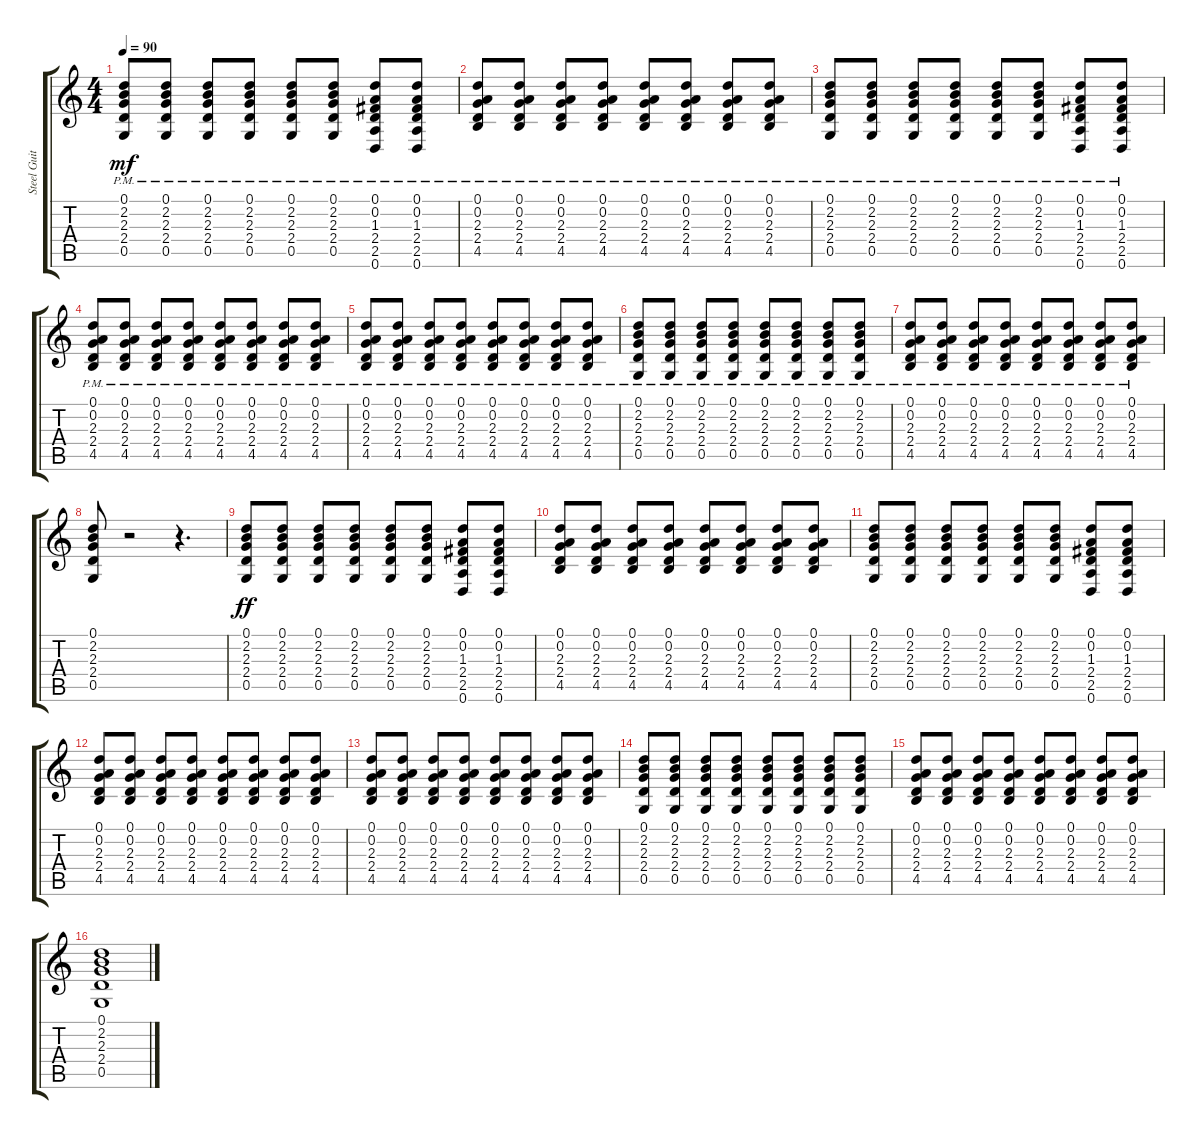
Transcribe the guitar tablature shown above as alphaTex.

\track ("Steel Guitar" "Steel Guit") {instrument acousticguitarsteel}
\staff {score tabs}
\tuning (D4 A3 F3 C3 G2 D2) {hide}
\ts (4 4)
\tempo 90
\clef g2
\ks c
(0.1{pm} 2.2{pm} 2.3{pm} 2.4{pm} 0.5{pm}).8{dy mf} (0.1{pm} 2.2{pm} 2.3{pm} 2.4{pm} 0.5{pm}).8 (0.1{pm} 2.2{pm} 2.3{pm} 2.4{pm} 0.5{pm}).8 (0.1{pm} 2.2{pm} 2.3{pm} 2.4{pm} 0.5{pm}).8 (0.1{pm} 2.2{pm} 2.3{pm} 2.4{pm} 0.5{pm}).8 (0.1{pm} 2.2{pm} 2.3{pm} 2.4{pm} 0.5{pm}).8 (0.1{pm} 0.2{pm} 1.3{pm} 2.4{pm} 2.5{pm} 0.6).8 (0.1{pm} 0.2{pm} 1.3{pm} 2.4{pm} 2.5{pm} 0.6).8 |
(0.1{pm} 0.2{pm} 2.3{pm} 2.4{pm} 4.5{pm}).8 (0.1{pm} 0.2{pm} 2.3{pm} 2.4{pm} 4.5{pm}).8 (0.1{pm} 0.2{pm} 2.3{pm} 2.4{pm} 4.5{pm}).8 (0.1{pm} 0.2{pm} 2.3{pm} 2.4{pm} 4.5{pm}).8 (0.1{pm} 0.2{pm} 2.3{pm} 2.4{pm} 4.5{pm}).8 (0.1{pm} 0.2{pm} 2.3{pm} 2.4{pm} 4.5{pm}).8 (0.1{pm} 0.2{pm} 2.3{pm} 2.4{pm} 4.5{pm}).8 (0.1{pm} 0.2{pm} 2.3{pm} 2.4{pm} 4.5{pm}).8 |
(0.1{pm} 2.2{pm} 2.3{pm} 2.4{pm} 0.5{pm}).8 (0.1{pm} 2.2{pm} 2.3{pm} 2.4{pm} 0.5{pm}).8 (0.1{pm} 2.2{pm} 2.3{pm} 2.4{pm} 0.5{pm}).8 (0.1{pm} 2.2{pm} 2.3{pm} 2.4{pm} 0.5{pm}).8 (0.1{pm} 2.2{pm} 2.3{pm} 2.4{pm} 0.5{pm}).8 (0.1{pm} 2.2{pm} 2.3{pm} 2.4{pm} 0.5{pm}).8 (0.1{pm} 0.2{pm} 1.3{pm} 2.4{pm} 2.5{pm} 0.6).8 (0.1{pm} 0.2{pm} 1.3{pm} 2.4{pm} 2.5{pm} 0.6).8 |
(0.1{pm} 0.2{pm} 2.3{pm} 2.4{pm} 4.5{pm}).8 (0.1{pm} 0.2{pm} 2.3{pm} 2.4{pm} 4.5{pm}).8 (0.1{pm} 0.2{pm} 2.3{pm} 2.4{pm} 4.5{pm}).8 (0.1{pm} 0.2{pm} 2.3{pm} 2.4{pm} 4.5{pm}).8 (0.1{pm} 0.2{pm} 2.3{pm} 2.4{pm} 4.5{pm}).8 (0.1{pm} 0.2{pm} 2.3{pm} 2.4{pm} 4.5{pm}).8 (0.1{pm} 0.2{pm} 2.3{pm} 2.4{pm} 4.5{pm}).8 (0.1{pm} 0.2{pm} 2.3{pm} 2.4{pm} 4.5{pm}).8 |
(0.1{pm} 0.2{pm} 2.3{pm} 2.4{pm} 4.5{pm}).8 (0.1{pm} 0.2{pm} 2.3{pm} 2.4{pm} 4.5{pm}).8 (0.1{pm} 0.2{pm} 2.3{pm} 2.4{pm} 4.5{pm}).8 (0.1{pm} 0.2{pm} 2.3{pm} 2.4{pm} 4.5{pm}).8 (0.1{pm} 0.2{pm} 2.3{pm} 2.4{pm} 4.5{pm}).8 (0.1{pm} 0.2{pm} 2.3{pm} 2.4{pm} 4.5{pm}).8 (0.1{pm} 0.2{pm} 2.3{pm} 2.4{pm} 4.5{pm}).8 (0.1{pm} 0.2{pm} 2.3{pm} 2.4{pm} 4.5{pm}).8 |
(0.1{pm} 2.2{pm} 2.3{pm} 2.4{pm} 0.5{pm}).8 (0.1{pm} 2.2{pm} 2.3{pm} 2.4{pm} 0.5{pm}).8 (0.1{pm} 2.2{pm} 2.3{pm} 2.4{pm} 0.5{pm}).8 (0.1{pm} 2.2{pm} 2.3{pm} 2.4{pm} 0.5{pm}).8 (0.1{pm} 2.2{pm} 2.3{pm} 2.4{pm} 0.5{pm}).8 (0.1{pm} 2.2{pm} 2.3{pm} 2.4{pm} 0.5{pm}).8 (0.1{pm} 2.2{pm} 2.3{pm} 2.4{pm} 0.5{pm}).8 (0.1{pm} 2.2{pm} 2.3{pm} 2.4{pm} 0.5{pm}).8 |
(0.1{pm} 0.2{pm} 2.3{pm} 2.4{pm} 4.5{pm}).8 (0.1{pm} 0.2{pm} 2.3{pm} 2.4{pm} 4.5{pm}).8 (0.1{pm} 0.2{pm} 2.3{pm} 2.4{pm} 4.5{pm}).8 (0.1{pm} 0.2{pm} 2.3{pm} 2.4{pm} 4.5{pm}).8 (0.1{pm} 0.2{pm} 2.3{pm} 2.4{pm} 4.5{pm}).8 (0.1{pm} 0.2{pm} 2.3{pm} 2.4{pm} 4.5{pm}).8 (0.1{pm} 0.2{pm} 2.3{pm} 2.4{pm} 4.5{pm}).8 (0.1{pm} 0.2{pm} 2.3{pm} 2.4{pm} 4.5{pm}).8 |
(0.1 2.2 2.3 2.4 0.5).8 r.2 r.4{d} |
(0.1 2.2 2.3 2.4 0.5).8{dy ff} (0.1 2.2 2.3 2.4 0.5).8 (0.1 2.2 2.3 2.4 0.5).8 (0.1 2.2 2.3 2.4 0.5).8 (0.1 2.2 2.3 2.4 0.5).8 (0.1 2.2 2.3 2.4 0.5).8 (0.1 0.2 1.3 2.4 2.5 0.6).8 (0.1 0.2 1.3 2.4 2.5 0.6).8 |
(0.1 0.2 2.3 2.4 4.5).8 (0.1 0.2 2.3 2.4 4.5).8 (0.1 0.2 2.3 2.4 4.5).8 (0.1 0.2 2.3 2.4 4.5).8 (0.1 0.2 2.3 2.4 4.5).8 (0.1 0.2 2.3 2.4 4.5).8 (0.1 0.2 2.3 2.4 4.5).8 (0.1 0.2 2.3 2.4 4.5).8 |
(0.1 2.2 2.3 2.4 0.5).8 (0.1 2.2 2.3 2.4 0.5).8 (0.1 2.2 2.3 2.4 0.5).8 (0.1 2.2 2.3 2.4 0.5).8 (0.1 2.2 2.3 2.4 0.5).8 (0.1 2.2 2.3 2.4 0.5).8 (0.1 0.2 1.3 2.4 2.5 0.6).8 (0.1 0.2 1.3 2.4 2.5 0.6).8 |
(0.1 0.2 2.3 2.4 4.5).8 (0.1 0.2 2.3 2.4 4.5).8 (0.1 0.2 2.3 2.4 4.5).8 (0.1 0.2 2.3 2.4 4.5).8 (0.1 0.2 2.3 2.4 4.5).8 (0.1 0.2 2.3 2.4 4.5).8 (0.1 0.2 2.3 2.4 4.5).8 (0.1 0.2 2.3 2.4 4.5).8 |
(0.1 0.2 2.3 2.4 4.5).8 (0.1 0.2 2.3 2.4 4.5).8 (0.1 0.2 2.3 2.4 4.5).8 (0.1 0.2 2.3 2.4 4.5).8 (0.1 0.2 2.3 2.4 4.5).8 (0.1 0.2 2.3 2.4 4.5).8 (0.1 0.2 2.3 2.4 4.5).8 (0.1 0.2 2.3 2.4 4.5).8 |
(0.1 2.2 2.3 2.4 0.5).8 (0.1 2.2 2.3 2.4 0.5).8 (0.1 2.2 2.3 2.4 0.5).8 (0.1 2.2 2.3 2.4 0.5).8 (0.1 2.2 2.3 2.4 0.5).8 (0.1 2.2 2.3 2.4 0.5).8 (0.1 2.2 2.3 2.4 0.5).8 (0.1 2.2 2.3 2.4 0.5).8 |
(0.1 0.2 2.3 2.4 4.5).8 (0.1 0.2 2.3 2.4 4.5).8 (0.1 0.2 2.3 2.4 4.5).8 (0.1 0.2 2.3 2.4 4.5).8 (0.1 0.2 2.3 2.4 4.5).8 (0.1 0.2 2.3 2.4 4.5).8 (0.1 0.2 2.3 2.4 4.5).8 (0.1 0.2 2.3 2.4 4.5).8 |
(0.1 2.2 2.3 2.4 0.5).1
